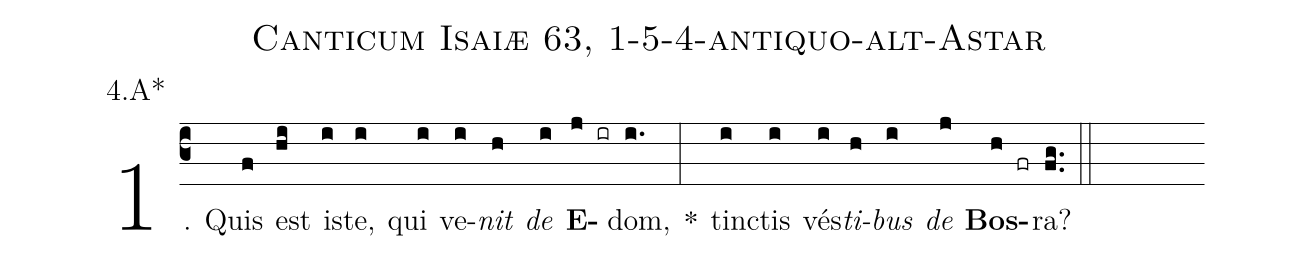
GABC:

name: Canticum Isaiæ 63, 1-5-4-antiquo-alt-Astar;
annotation: 4.A*;
%%
(c3)1. Quis(f) est(hi) is(i)te,(i) qui(i) ve(i)<i>nit</i>(h) <i>de</i>(i) <b>E</b>(j ir)dom,(i.) *(:) tinc(i)tis(i) vés(i)<i>ti</i>(h)<i>bus</i>(i) <i>de</i>(j) <b>Bos</b>(h fr)ra?(fg..) (::)
